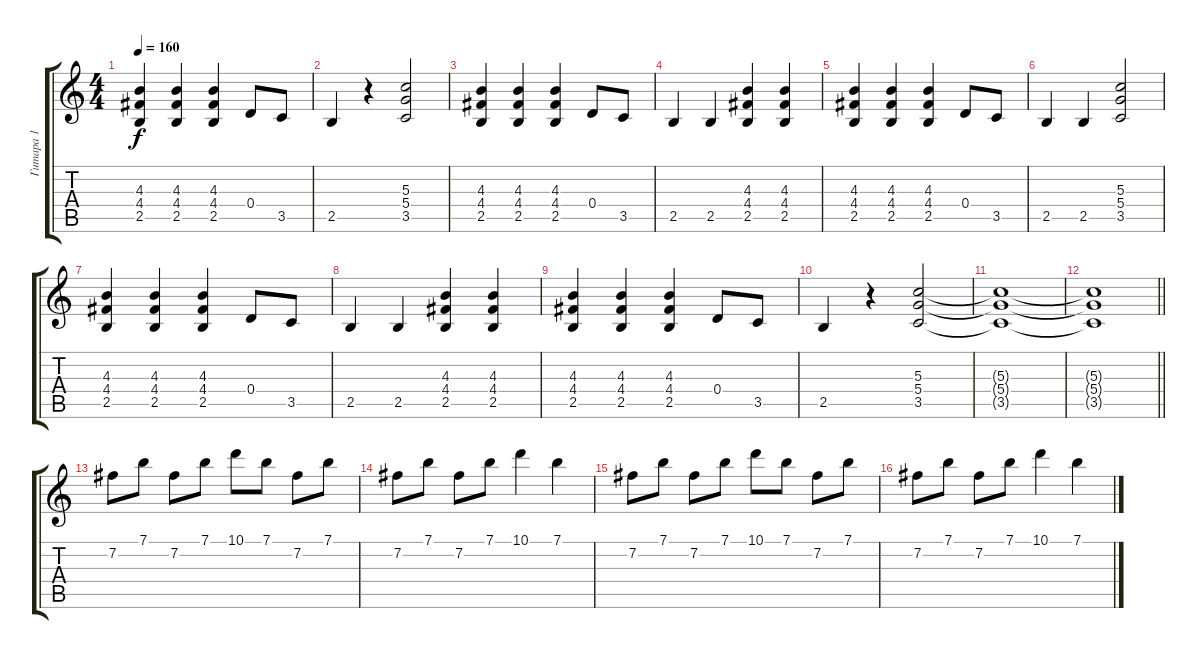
\track ("Гитара 1" "Гитара 1") {instrument overdrivenguitar}
\staff {score tabs}
\tuning (E4 B3 G3 D3 A2 E2) {hide}
\ts (4 4)
\tempo 160
\clef g2
\ks c
(4.3 4.4 2.5).4{dy f} (4.3 4.4 2.5).4 (4.3 4.4 2.5).4 0.4.8 3.5.8 |
2.5.4 r.4 (5.3 5.4 3.5).2 |
(4.3 4.4 2.5).4 (4.3 4.4 2.5).4 (4.3 4.4 2.5).4 0.4.8 3.5.8 |
2.5.4 2.5.4 (4.3 4.4 2.5).4 (4.3 4.4 2.5).4 |
(4.3 4.4 2.5).4 (4.3 4.4 2.5).4 (4.3 4.4 2.5).4 0.4.8 3.5.8 |
2.5.4 2.5.4 (5.3 5.4 3.5).2 |
(4.3 4.4 2.5).4 (4.3 4.4 2.5).4 (4.3 4.4 2.5).4 0.4.8 3.5.8 |
2.5.4 2.5.4 (4.3 4.4 2.5).4 (4.3 4.4 2.5).4 |
(4.3 4.4 2.5).4 (4.3 4.4 2.5).4 (4.3 4.4 2.5).4 0.4.8 3.5.8 |
2.5.4 r.4 (5.3 5.4 3.5).2 |
(5.3{t} 5.4{t} 3.5{t}).1 |
\barLineRight lightlight
(5.3{t} 5.4{t} 3.5{t}).1 |
7.2.8 7.1.8 7.2.8 7.1.8 10.1.8 7.1.8 7.2.8 7.1.8 |
7.2.8 7.1.8 7.2.8 7.1.8 10.1.4 7.1.4 |
7.2.8 7.1.8 7.2.8 7.1.8 10.1.8 7.1.8 7.2.8 7.1.8 |
7.2.8 7.1.8 7.2.8 7.1.8 10.1.4 7.1.4
